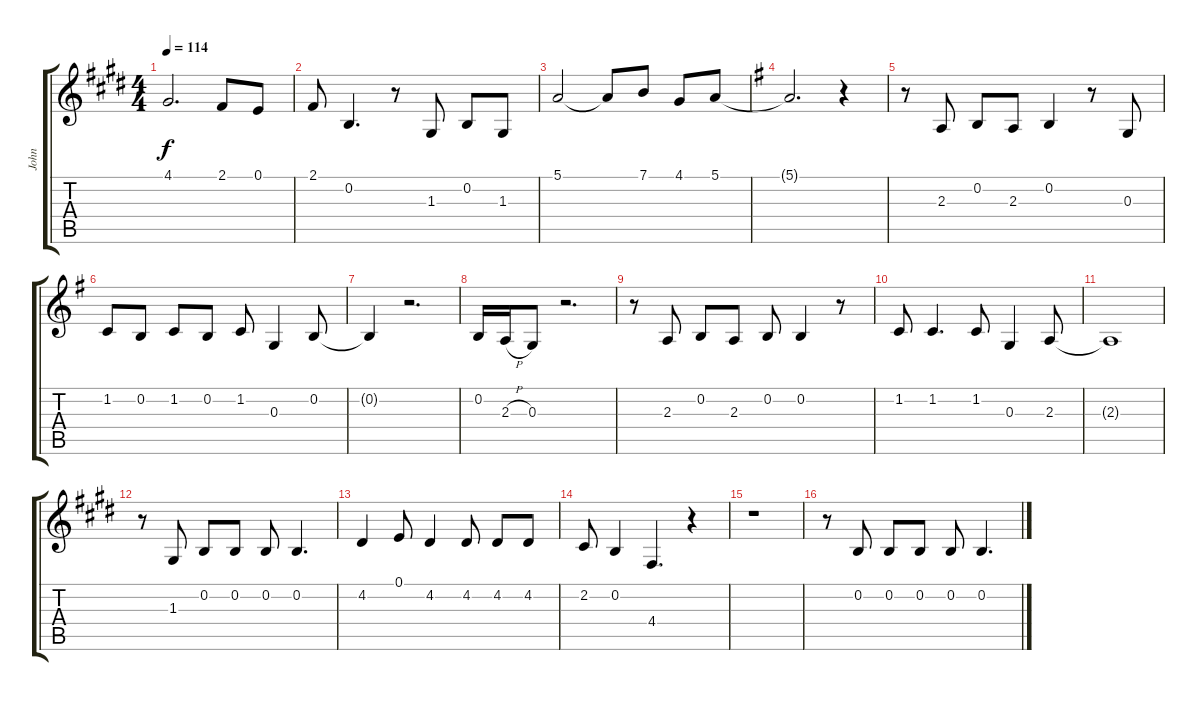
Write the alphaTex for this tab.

\track ("John" "John") {instrument englishhorn}
\staff {score tabs}
\tuning (E4 B3 G3 D3 A2 E2) {hide}
\ts (4 4)
\tempo 114
\clef g2
\ks e
4.1.2{d dy f} 2.1.8 0.1.8 |
2.1.8 0.2.4{d} r.8 1.3.8 0.2.8 1.3.8 |
5.1.2 5.1{t}.8 7.1.8 4.1.8 5.1.8 |
\ks g
5.1{t}.2{d} r.4 |
r.8 2.3.8 0.2.8 2.3.8 0.2.4 r.8 0.3.8 |
1.2.8 0.2.8 1.2.8 0.2.8 1.2.8 0.3.4 0.2.8 |
0.2{t}.4 r.2{d} |
0.2.16 2.3{h}.16 0.3.8 r.2{d} |
r.8 2.3.8 0.2.8 2.3.8 0.2.8 0.2.4 r.8 |
1.2.8 1.2.4{d} 1.2.8 0.3.4 2.3.8 |
2.3{t}.1 |
\ks e
r.8 1.3.8 0.2.8 0.2.8 0.2.8 0.2.4{d} |
4.2.4 0.1.8 4.2.4 4.2.8 4.2.8 4.2.8 |
2.2.8 0.2.4 4.4.4{d} r.4 |
r.1 |
r.8 0.2.8 0.2.8 0.2.8 0.2.8 0.2.4{d}
